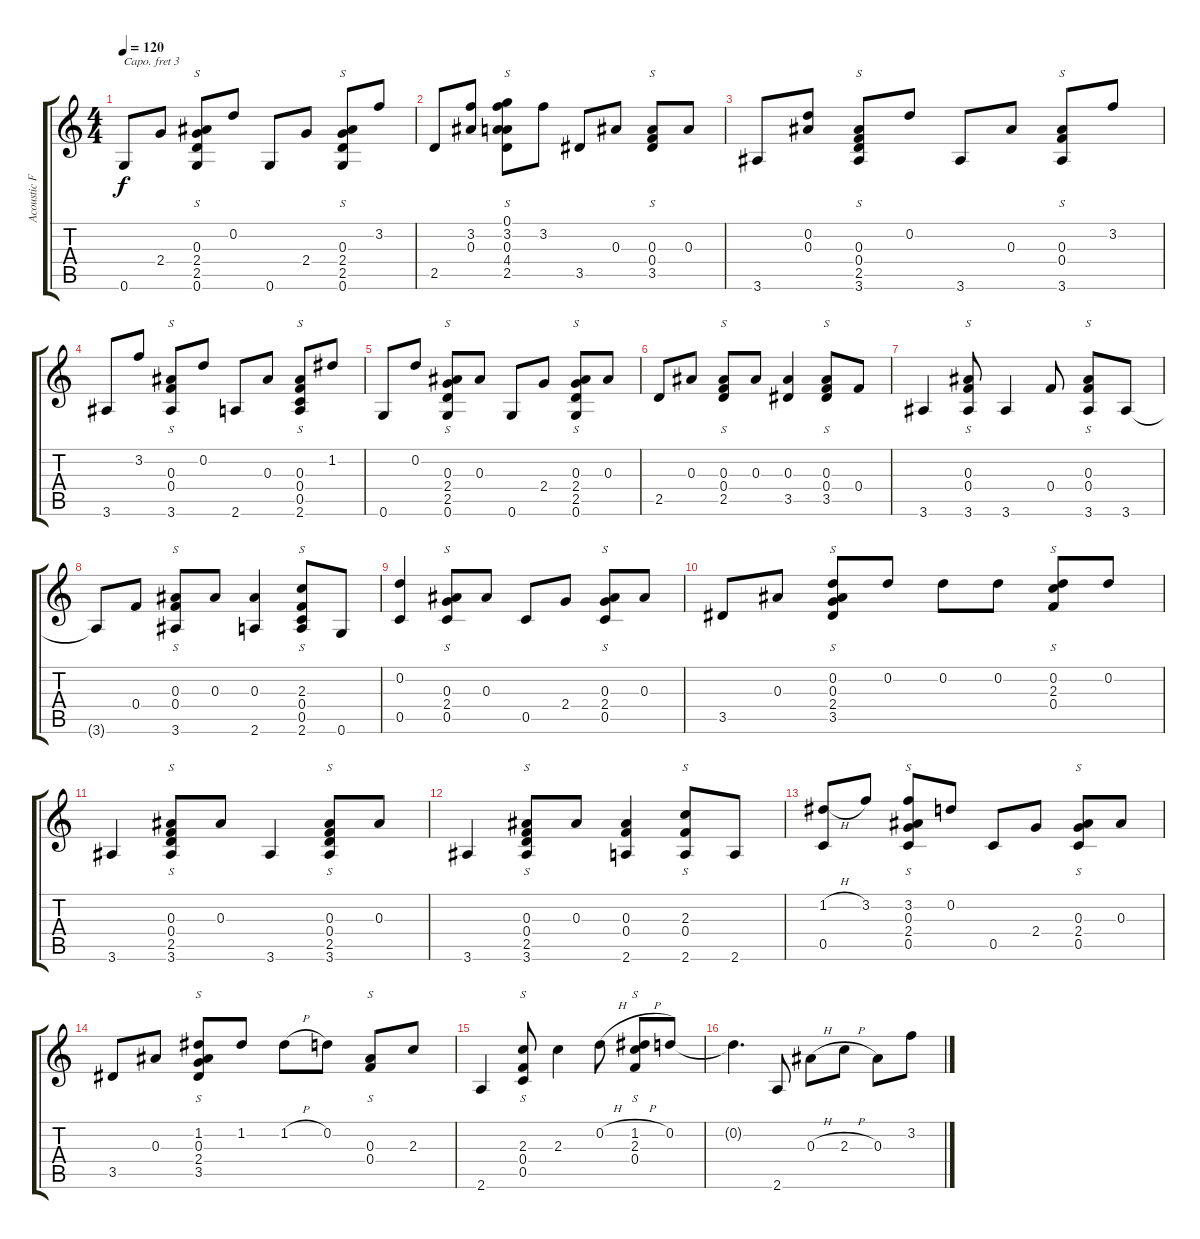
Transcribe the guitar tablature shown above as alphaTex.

\track ("Acoustic Fingerstyle Guitar Arrangement" "Acoustic F") {instrument acousticguitarsteel}
\staff {score tabs}
\capo 3
\tuning (E4 B3 G3 D3 A2 E2) {hide}
\ts (4 4)
\tempo 120
\clef g2
\ks c
0.6.8{dy f} 2.4.8 (0.3 2.4 2.5 0.6).8{s} 0.2.8 0.6.8 2.4.8 (0.3 2.4 2.5 0.6).8{s} 3.2.8 |
2.5.8 (3.2 0.3).8 (0.1 3.2 0.3 4.4 2.5).8{s} 3.2.8 3.5.8 0.3.8 (0.3 0.4 3.5).8{s} 0.3.8 |
3.6.8 (0.2 0.3).8 (0.3 0.4 2.5 3.6).8{s} 0.2.8 3.6.8 0.3.8 (0.3 0.4 3.6).8{s} 3.2.8 |
3.6.8 3.2.8 (0.3 0.4 3.6).8{s} 0.2.8 2.6.8 0.3.8 (0.3 0.4 0.5 2.6).8{s} 1.2.8 |
0.6.8 0.2.8 (0.3 2.4 2.5 0.6).8{s} 0.3.8 0.6.8 2.4.8 (0.3 2.4 2.5 0.6).8{s} 0.3.8 |
2.5.8 0.3.8 (0.3 0.4 2.5).8{s} 0.3.8 (0.3 3.5).4 (0.3 0.4 3.5).8{s} 0.4.8 |
3.6.4 (0.3 0.4 3.6).8{s} 3.6.4 0.4.8 (0.3 0.4 3.6).8{s} 3.6.8 |
3.6{t}.8 0.4.8 (0.3 0.4 3.6).8{s} 0.3.8 (0.3 2.6).4 (2.3 0.4 0.5 2.6).8{s} 0.6.8 |
(0.2 0.5).4 (0.3 2.4 0.5).8{s} 0.3.8 0.5.8 2.4.8 (0.3 2.4 0.5).8{s} 0.3.8 |
3.5.8 0.3.8 (0.2 0.3 2.4 3.5).8{s} 0.2.8 0.2.8 0.2.8 (0.2 2.3 0.4).8{s} 0.2.8 |
3.6.4 (0.3 0.4 2.5 3.6).8{s} 0.3.8 3.6.4 (0.3 0.4 2.5 3.6).8{s} 0.3.8 |
3.6.4 (0.3 0.4 2.5 3.6).8{s} 0.3.8 (0.3 0.4 2.6).4 (2.3 0.4 2.6).8{s} 2.6.8 |
(1.2{h} 0.5).8 3.2.8 (3.2 0.3 2.4 0.5).8{s} 0.2.8 0.5.8 2.4.8 (0.3 2.4 0.5).8{s} 0.3.8 |
3.5.8 0.3.8 (1.2 0.3 2.4 3.5).8{s} 1.2.8 1.2{h}.8 0.2.8 (0.3 0.4).8{s} 2.3.8 |
2.6.4 (2.3 0.4 0.5).8{s} 2.3.4 0.2{h}.8 (1.2{h} 2.3 0.4).8{s} 0.2.8 |
0.2{t}.4{d} 2.6.8 0.3{h}.8 2.3{h}.8 0.3.8 3.2.8
